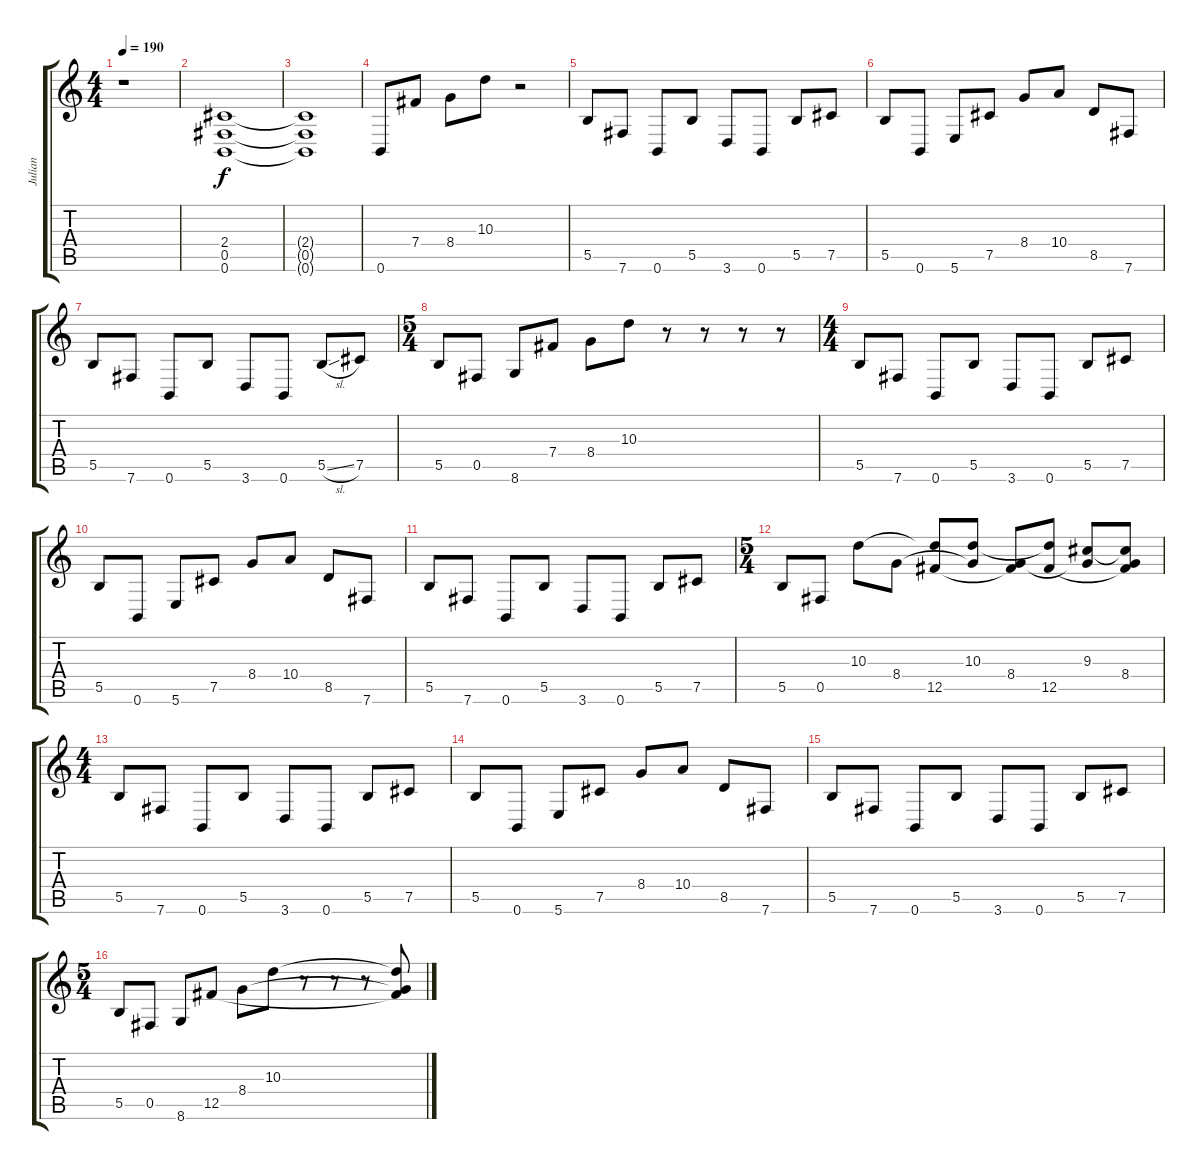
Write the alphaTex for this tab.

\track ("Julian" "Julian") {instrument overdrivenguitar}
\staff {score tabs}
\tuning (Db4 Ab3 E3 B2 Gb2 B1) {hide}
\ts (4 4)
\tempo 190
\clef g2
\ks c
r.1{dy f instrument overdrivenguitar} |
(2.4 0.5 0.6).1 |
(2.4{t} 0.5{t} 0.6{t}).1 |
0.6.8 7.4.8 8.4.8 10.3.8 r.2 |
5.5.8 7.6.8 0.6.8 5.5.8 3.6.8 0.6.8 5.5.8 7.5.8 |
5.5.8 0.6.8 5.6.8 7.5.8 8.4.8 10.4.8 8.5.8 7.6.8 |
5.5.8 7.6.8 0.6.8 5.5.8 3.6.8 0.6.8 5.5{sl}.8 7.5.8 |
\ts (5 4)
5.5.8 0.5.8 8.6.8 7.4.8 8.4.8 10.3.8 r.8 r.8 r.8 r.8 |
\ts (4 4)
5.5.8 7.6.8 0.6.8 5.5.8 3.6.8 0.6.8 5.5.8 7.5.8 |
5.5.8 0.6.8 5.6.8 7.5.8 8.4.8 10.4.8 8.5.8 7.6.8 |
5.5.8 7.6.8 0.6.8 5.5.8 3.6.8 0.6.8 5.5.8 7.5.8 |
\ts (5 4)
5.5.8 0.5.8 10.3.8 8.4.8 (10.3{t} 12.5).8 (10.3 8.4{t}).8 (8.4 12.5{t}).8 (10.3{t} 12.5).8 (9.3 8.4{t}).8 (9.3{t} 8.4 12.5{t}).8 |
\ts (4 4)
5.5.8 7.6.8 0.6.8 5.5.8 3.6.8 0.6.8 5.5.8 7.5.8 |
5.5.8 0.6.8 5.6.8 7.5.8 8.4.8 10.4.8 8.5.8 7.6.8 |
5.5.8 7.6.8 0.6.8 5.5.8 3.6.8 0.6.8 5.5.8 7.5.8 |
\ts (5 4)
5.5.8 0.5.8 8.6.8 12.5.8 8.4.8 10.3.8 r.8 r.8 r.8 (10.3{t} 8.4{t} 12.5{t}).8
